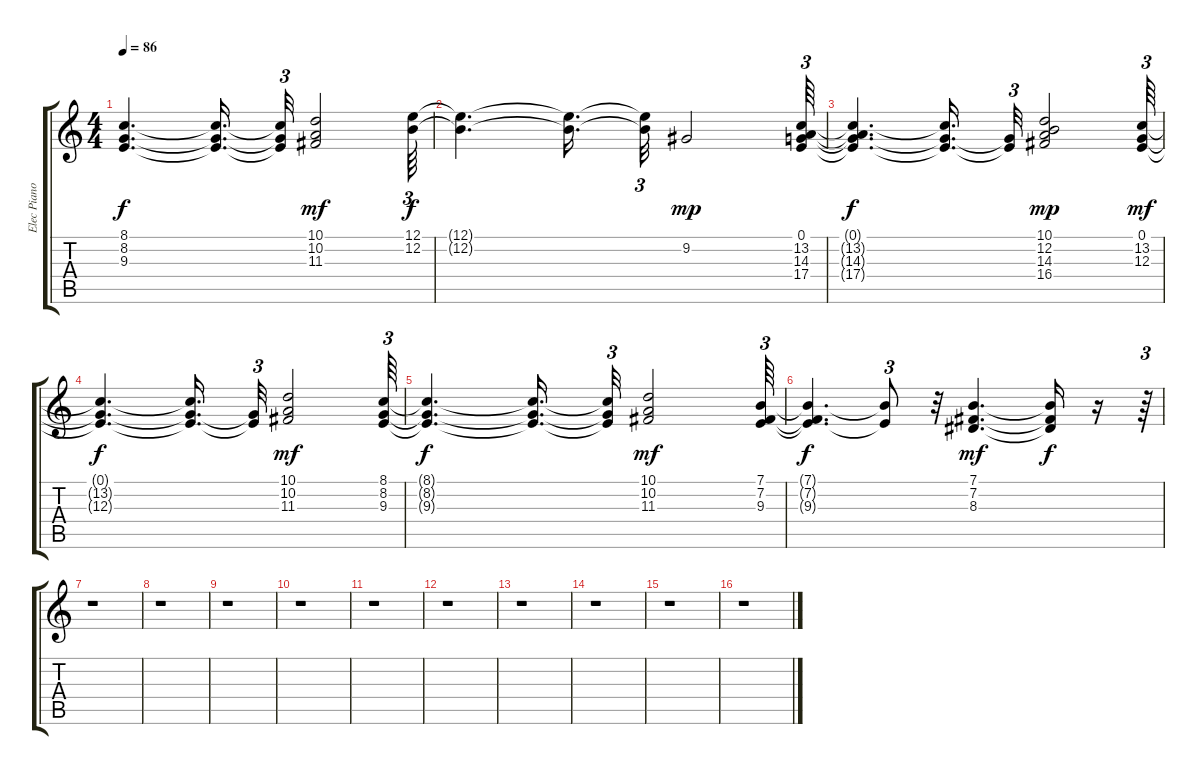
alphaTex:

\track ("Elec Piano" "Elec Piano") {instrument electricpiano1}
\staff {score tabs}
\tuning (E4 B3 G3 D3 A2 E2) {hide}
\ts (4 4)
\tempo 86
\clef g2
\ks c
(8.1{t} 8.2{t} 9.3{t}).4{d dy f} (8.1{t} 8.2{t} 9.3{t}).16{d} (8.1{t} 8.2{t} 9.3{t}).32{tu (3 2)} (10.1 10.2 11.3).2{dy mf} (12.1 12.2).64{tu (3 2) dy f} |
(12.1{t} 12.2{t}).4{d} (12.1{t} 12.2{t}).16{d} (12.1{t} 12.2{t}).32{tu (3 2)} 9.2.2{dy mp} (0.1 13.2 14.3 17.4).64{tu (3 2)} |
(0.1{t} 13.2{t} 14.3{t} 17.4{t}).4{d dy f} (0.1{t} 13.2{t} 17.4{t}).16{d} (0.1{t} 17.4{t}).32{tu (3 2)} (10.1 12.2 14.3 16.4).2{dy mp} (0.1 13.2 12.3).64{tu (3 2) dy mf} |
(0.1{t} 13.2{t} 12.3{t}).4{d dy f} (0.1{t} 13.2{t} 12.3{t}).16{d} (0.1{t} 12.3{t}).32{tu (3 2)} (10.1 10.2 11.3).2{dy mf} (8.1 8.2 9.3).64{tu (3 2)} |
(8.1{t} 8.2{t} 9.3{t}).4{d dy f} (8.1{t} 8.2{t} 9.3{t}).16{d} (8.1{t} 8.2{t} 9.3{t}).32{tu (3 2)} (10.1 10.2 11.3).2{dy mf} (7.1 7.2 9.3).64{tu (3 2)} |
(7.1{t} 7.2{t} 9.3{t}).4{d dy f} (7.1{t} 9.3{t}).8{tu (3 2)} r.32 (7.1 7.2 8.3).4{d dy mf} (7.1{t} 7.2{t} 8.3{t}).16{dy f} r.16 r.64{tu (3 2)} |
r.1 |
r.1 |
r.1 |
r.1 |
r.1 |
r.1 |
r.1 |
r.1 |
r.1 |
r.1
